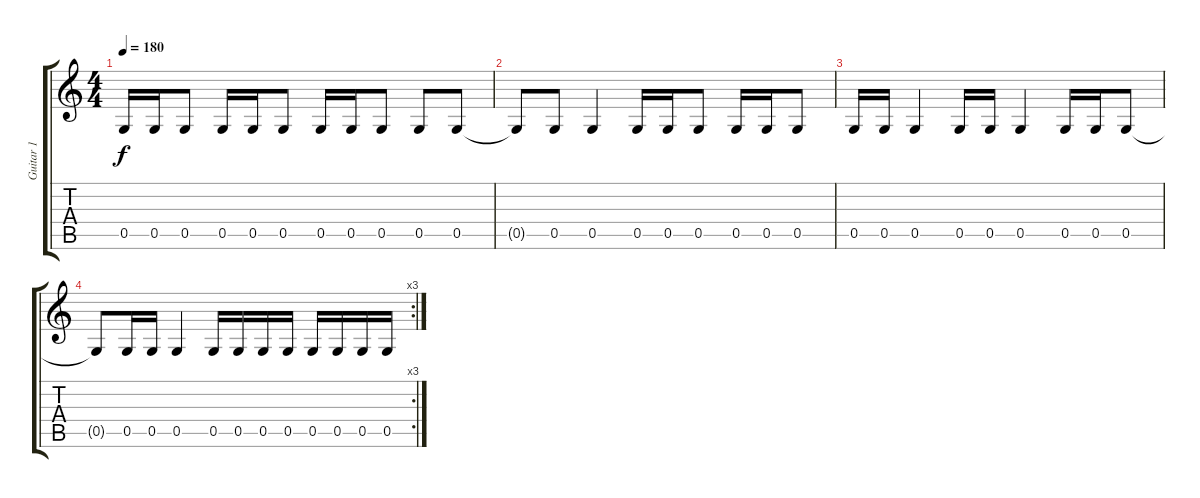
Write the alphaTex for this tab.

\track ("Guitar 1" "Guitar 1") {instrument overdrivenguitar}
\staff {score tabs}
\tuning (E4 C4 G3 C3 G2 C2) {hide}
\ts (4 4)
\tempo 180
\clef g2
\ks c
0.5.16{dy f} 0.5.16 0.5.8 0.5.16 0.5.16 0.5.8 0.5.16 0.5.16 0.5.8 0.5.8 0.5.8 |
0.5{t}.8 0.5.8 0.5.4 0.5.16 0.5.16 0.5.8 0.5.16 0.5.16 0.5.8 |
0.5.16 0.5.16 0.5.4 0.5.16 0.5.16 0.5.4 0.5.16 0.5.16 0.5.8 |
\rc 3
0.5{t}.8 0.5.16 0.5.16 0.5.4 0.5.16 0.5.16 0.5.16 0.5.16 0.5.16 0.5.16 0.5.16 0.5.16
